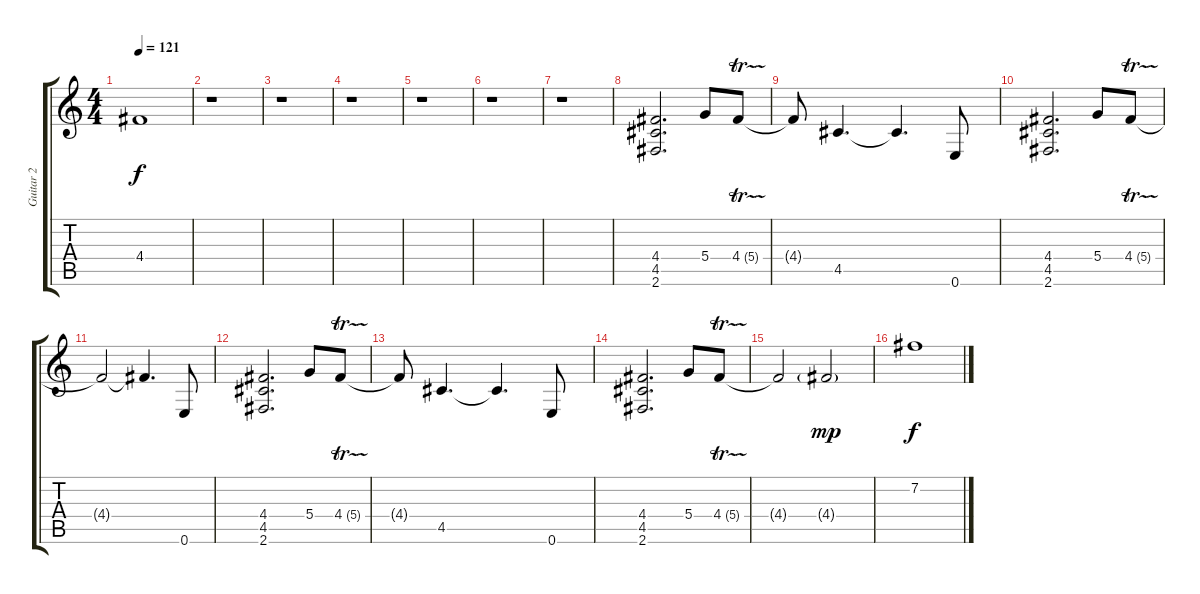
\track ("Guitar 2" "Guitar 2") {instrument distortionguitar}
\staff {score tabs}
\tuning (E4 B3 G3 D3 A2 E2) {hide}
\ts (4 4)
\tempo 121
\clef g2
\ks c
4.4{t}.1{dy f} |
r.1{volume 16} |
r.1 |
r.1 |
r.1 |
r.1 |
r.1 |
(4.4 4.5 2.6).2{d volume 16} 5.4.8 4.4{tr (5 32)}.8 |
4.4{t}.8 4.5.4{d} 4.5{t}.4{d} 0.6.8 |
(4.4 4.5 2.6).2{d} 5.4.8 4.4{tr (5 32)}.8 |
4.4{t}.2 4.4{t}.4{d} 0.6.8 |
(4.4 4.5 2.6).2{d} 5.4.8 4.4{tr (5 32)}.8 |
4.4{t}.8 4.5.4{d} 4.5{t}.4{d} 0.6.8 |
(4.4 4.5 2.6).2{d} 5.4.8 4.4{tr (5 32)}.8 |
4.4{t}.2 4.4{g}.2{dy mp} |
7.2.1{dy f}
